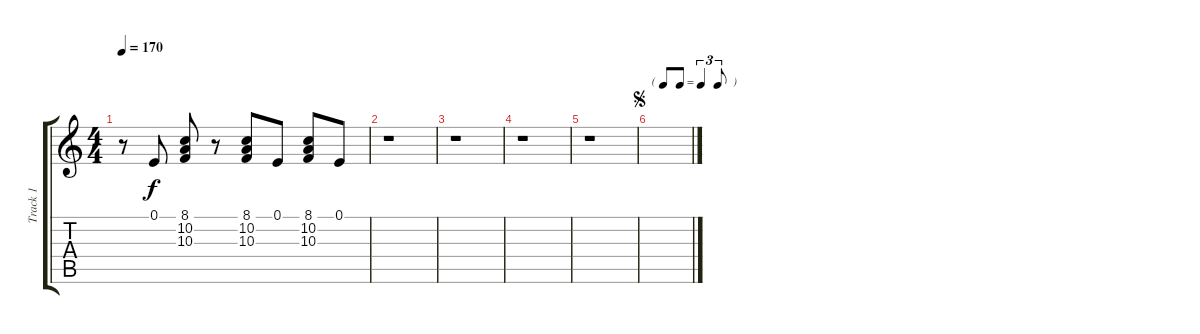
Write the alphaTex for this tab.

\track ("Track 1" "Track 1") {instrument acousticgrandpiano}
\staff {score tabs}
\tuning (E4 B3 G3 D3 A2 E2) {hide}
\ts (4 4)
\tempo 170
\clef g2
\ks c
r.8{dy f} 0.1.8 (8.1 10.2 10.3).8 r.8 (8.1 10.2 10.3).8 0.1.8 (8.1 10.2 10.3).8 0.1.8 |
r.1 |
r.1 |
r.1 |
r.1 |
\tf triplet8th
\jump segno
